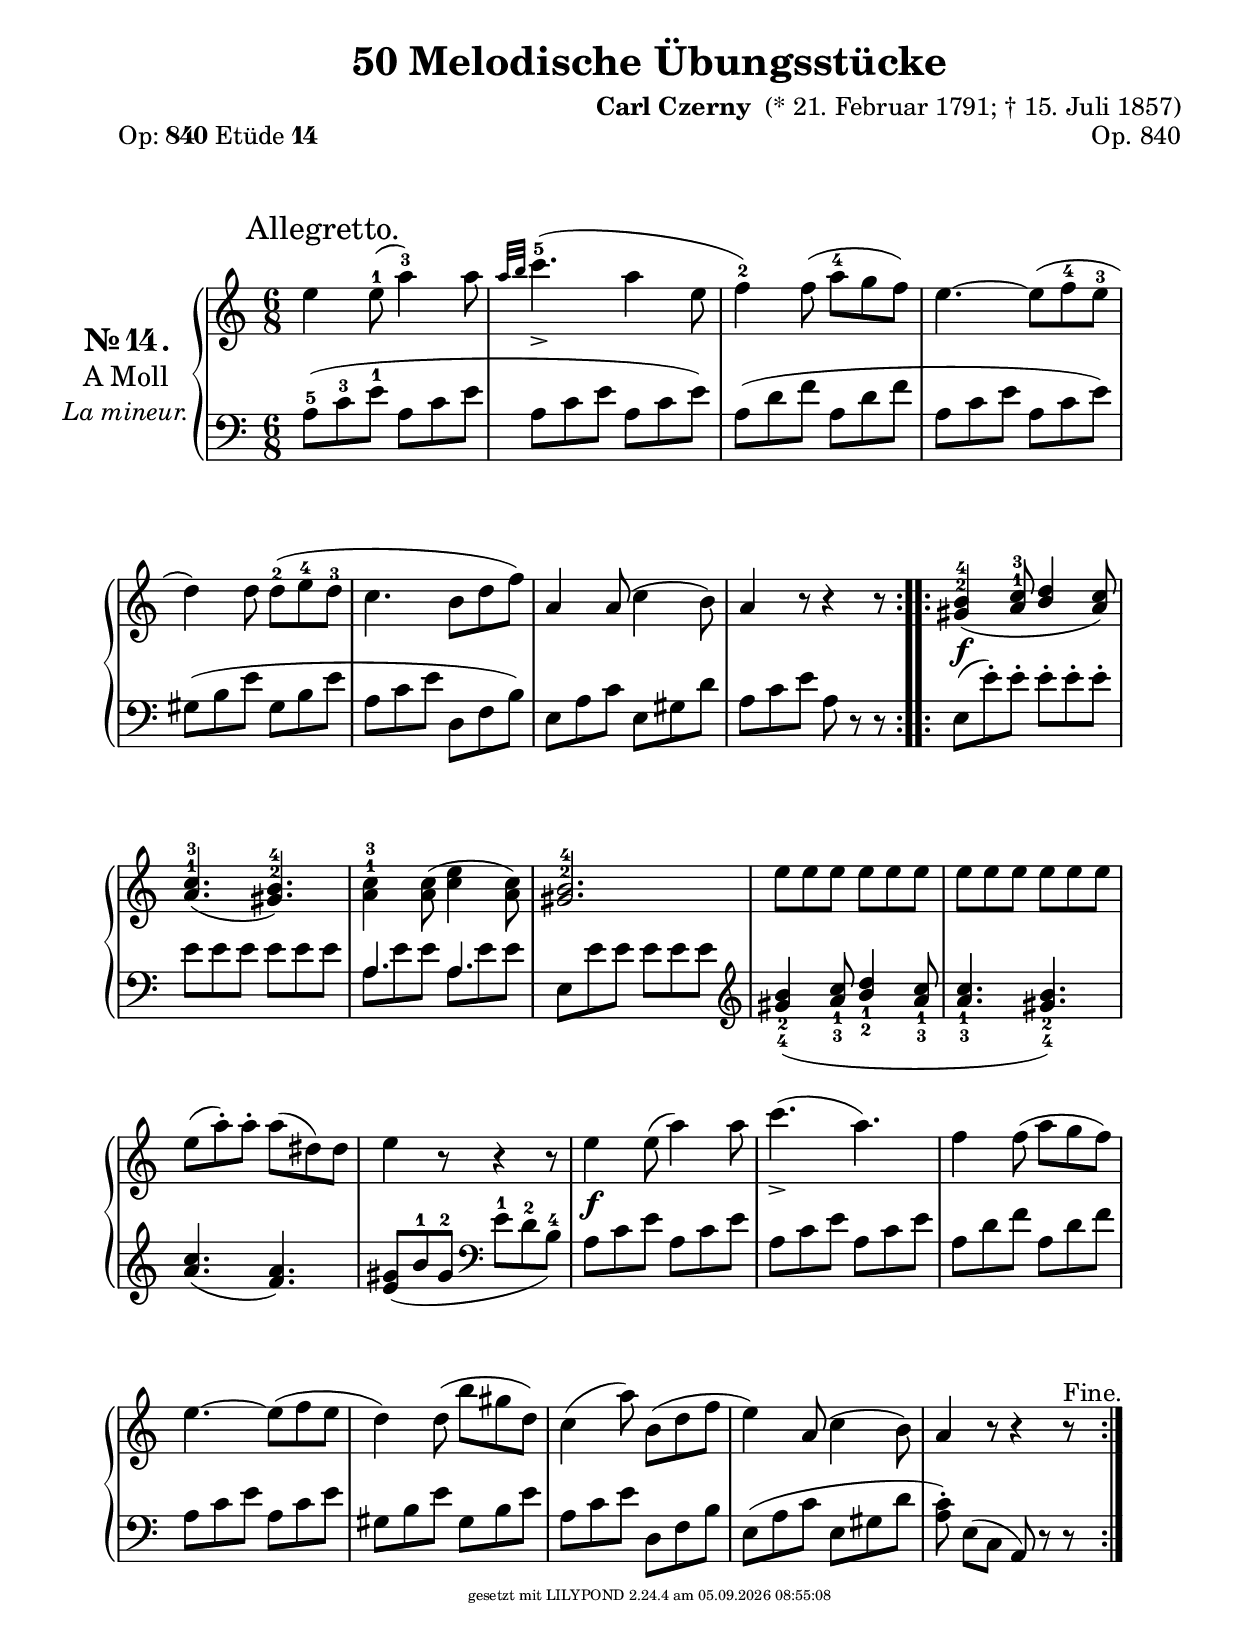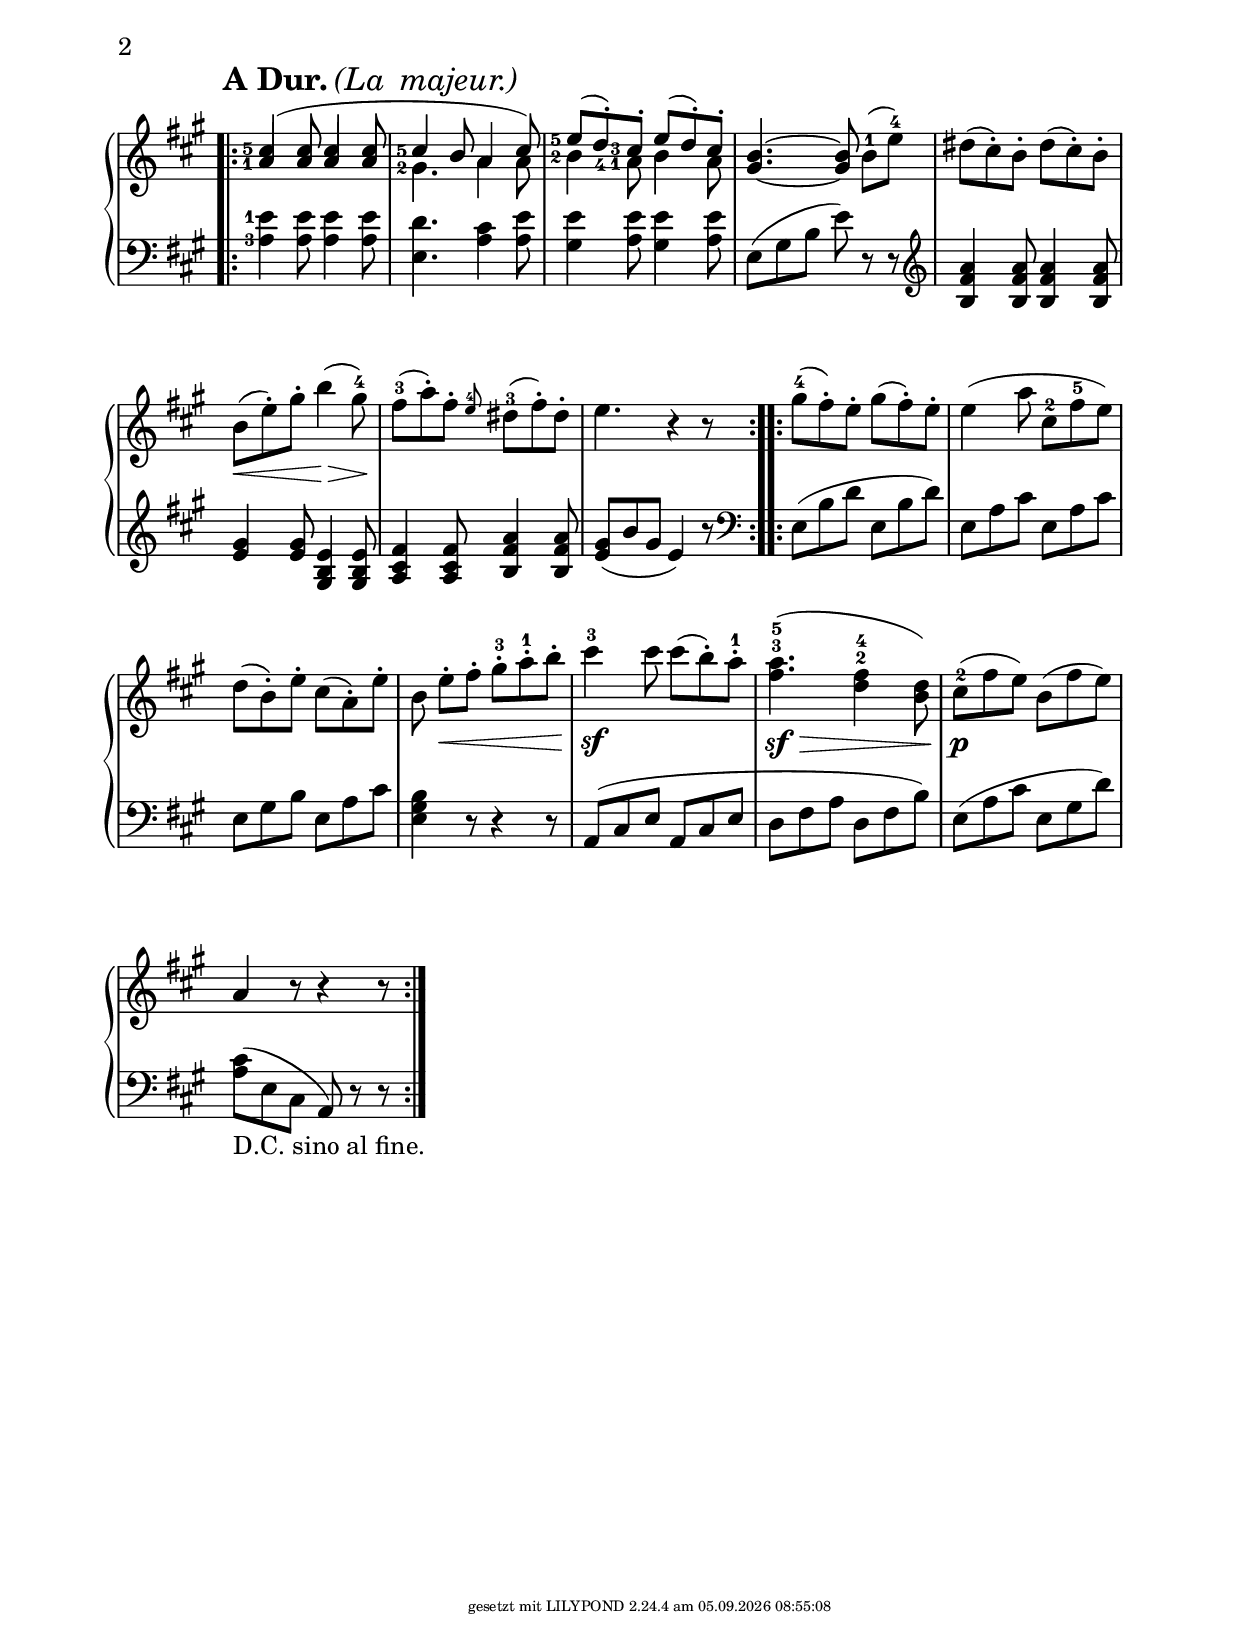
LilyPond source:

\version "2.19.37"

\language "deutsch"

\include "Papier+Layout.ly"
\version "2.19.32"

%% http://lsr.dsi.unimi.it/LSR/Item?id=654
%% http://lsr.di.unimi.it//LSR/Item?id=654
%% see also http://lilypond.org/doc/v2.18/Documentation/notation/short-repeats

%%%%%%%%%%%%%%%%%%%%%%%%%%%%%%%%%%%%%%%%%%%%%%%%%%%%%%%%%%%%%%%%%%%%%%%%%%%%%%%%%%%%%%%%%%
% LSR workaround:

%%%%%%%%%%%%%%%%%%%%%%%%%%%%%%%%%%%%%%%%%%%%%%%%%%%%%%%%%%%%%%%%%%%%%%%%%%%%%%%%%%%%%%%%%%

%% version 2013/05/11
%% for lilypond 2.18 or higher
%% last changes : - \changePitch : a single s as the last event of newnotes parameter
%%                   will give you the ending rests of the pattern (if there), and two s
%%                   also the beginning ones. If pattern ends with a note, a single
%%                   ending s will have no effects.
%%                - Is now \language independant (no more #{ c #})
%%                - new algorithm for make-notes-list, change-pitch
%%                  and has-notes? (shorter and safer)
%%
%%%%%%%%%%%%%%%%%%%%%%%%% some utility functions %%%%%%%%%%%%%%%%%%%%%

#(define (name-of music)
 (ly:music-property music 'name))

#(define (has-notes? music)
"Return true if there is at least one note in `music, false otherwise."
 (or (eq? (name-of music) 'NoteEvent)
     (let ((e (ly:music-property music 'element)))
        (and (ly:music? e)
             (has-notes? e)))
     (let loop ((es (ly:music-property music 'elements)))
        (and (pair? es)
             (or (has-notes? (car es))
                 (loop (cdr es)))))))

%% An EventChord is sometimes used as a wrapper in Lilypond, so we have to check
%% if a chord is a standard chord with notes. We could have used has-notes? but
%% this version is perhaps more efficient.
%% Optional events name like 'RestEvent can be included.
#(define (note-or-chord? music . otherEvent)
"Is music a note or a chord with notes ?"
(let ((name (name-of music)))
 (or (memq name (cons 'NoteEvent otherEvent))
     (and (eq? name 'EventChord)  ; have this chord at least one note ?
          (let loop ((es (ly:music-property music 'elements)))
             (and (pair? es)
                  (or (eq? (name-of (car es)) 'NoteEvent)
                      (loop (cdr es)))))))))

#(define (expand-q-chords music); for q chords : see chord-repetition-init.ly
(expand-repeat-chords! (list 'rhythmic-event) music))

#(define (clean-music mus)
"Try to reduce the number of sequential music"
(let ((name (ly:music-property mus 'name)))
  (cond
    ((eq? name 'SequentialMusic)
       (ly:music-set-property! mus 'elements (fold-right
          (lambda (evt prev-list)
            (if (eq? (name-of evt) 'SequentialMusic)
              (append (ly:music-property (clean-music evt) 'elements) prev-list)
              (cons (clean-music evt) prev-list)))
          '()
          (ly:music-property mus 'elements))))
    ((eq? name 'SimultaneousMusic)
       (ly:music-set-property! mus 'elements
                (map clean-music (ly:music-property mus 'elements))))
    ((memq name (list 'RelativeOctaveMusic 'UnrelativableMusic))
         (ly:music-set-property! mus 'element (clean-music
                  (ly:music-property mus 'element)))))
 mus))

%%%%%%%%%%%%%%%%%%%%%%%%%%%%% changePitch %%%%%%%%%%%%%%%%%%%%%%%%%%%%%%
#(define cPInsertInPattern (gensym))
#(define cPSamePitch (gensym))
#(define cPSamePitchEnd (gensym))
#(define cPPatternEnd (gensym))

#(define (make-notes-list music)
"Make a list with each element will be of one of these types :
  1- a note, a chord, a rest
  2- an integer, indicating the number of notes to skip in pattern ( The user will
     indicate that, by a corresponding number of skips (s or \\skip) in `newnotes 
     parameter of \\changePitch )
  3- a list of musics, to be inserted between 2 notes of pattern, and added with
     the \\insert function, inside `newnotes"
(let ((res '())     ; the list to fill
      (prev #f))
  (define (fill-notes-list evt)
    (let ((tags (ly:music-property evt 'tags))
          (name (name-of evt)))
      (cond
        ((memq cPInsertInPattern tags)             ; a music added by \insert
            (ly:music-set-property! evt 'tags
                          (delq cPInsertInPattern tags))     ; remove the tag
            (if (integer? prev)(set! res (cons prev res)))
            (set! prev (if (pair? prev)(cons evt prev)(list evt))))  ; a list
         ((memq name (list 'SkipEvent 'SkipMusic))
            (if (pair? prev)(set! res (cons prev res))) ; keep the reverse order
            (set! prev (if (integer? prev) (1+ prev) 1)))
       ; ((memq name (list 'EventChord 'NoteEvent 'RestEvent))
         ((note-or-chord? evt 'RestEvent) ; a note, a chord, or a rest
            (if (or (pair? prev)(integer? prev))(set! res (cons prev res)))
            (set! prev evt)
            (set! res (cons evt res)))
         (else
          (let ((elt (ly:music-property evt 'element))
                (elts (ly:music-property evt 'elements)))
            (if (ly:music? elt) (fill-notes-list elt))
            (if (pair? elts)(for-each fill-notes-list elts)))))))
(fill-notes-list music)
(if (or (pair? prev)(integer? prev))(set! res (cons prev res)))
(reverse res)))

%%%%%%%%%%%%  used inside the inner function change-one-note
#(define (copy-duration from to)  ; from and to as EventChord or NoteEvent
(let ((max-dur #f)); in theory, 2 notes in a chord can have a different duration
  (music-map (lambda (x)            ; get main duration from `from
              (let ((dur (ly:music-property x 'duration)))
               (if (and (ly:duration? dur)
                        (or (not max-dur)
                            (ly:duration<? max-dur dur))); take the greater
                 (set! max-dur dur))
                 x))
              from)
  (music-map (lambda (x)            ; set duration to duration of `to
               (if (ly:duration? (ly:music-property x 'duration))
                  (ly:music-set-property! x 'duration max-dur))
               x)
             to)))

#(define (copy-arti from to) ; from and to as EventChord or NoteEvent
(let* ((es-from (ly:music-property from 'elements))
       (es-to (ly:music-property to 'elements))
       (arti-from (if (null? es-from)
                    (ly:music-property from 'articulations)
                    (filter
                      (lambda(x)
                        (not (ly:duration? (ly:music-property x 'duration))))
                      es-from))))
  (if (null? es-to)                       ; NoteEvent
    (ly:music-set-property! to 'articulations
              (append (ly:music-property to 'articulations) arti-from))
    (ly:music-set-property! to 'elements  ; EventChord
              (append es-to arti-from)))
  ; copy also 'tags and 'to-relative-callback
  (ly:music-set-property! to 'tags
    (append (ly:music-property from 'tags)(ly:music-property to 'tags)))
   (if (null? es-to)
      (ly:music-set-property! to 'to-relative-callback
          (ly:music-property from 'to-relative-callback))
      (begin
        (ly:music-set-property! to 'to-relative-callback
            ly:music-sequence::event-chord-relative-callback)
        (ly:music-set-property! (car es-to) 'to-relative-callback
            (ly:music-property from 'to-relative-callback))))
    ))

%% del-arti is called for all notes but the first of a \samePitch section.
#(define (del-arti note-or-chord)
(ly:music-set-property! note-or-chord 'articulations '())
(ly:music-set-property! note-or-chord 'elements
  (filter (lambda(x)
              (and (ly:duration? (ly:music-property x 'duration))
                   (ly:music-set-property! x 'articulations '())))
          (ly:music-property note-or-chord 'elements))) ; can be empty
(music-map  ;; del all caution accidentals
  (lambda(x)(if (eq? (name-of x) 'NoteEvent) (begin
               (ly:music-set-property! x 'force-accidental #f)
               (ly:music-set-property! x 'cautionary #f)))
             x)
  note-or-chord))

#(define (change-pitch pattern newnotes)
"The scheme function of \\changePitch, `pattern and `newnotes as music."
(let ((seq-list '())           ; list of transformed patterns
      (skip-notnote-event? #f) ; #t if a \skip or an \insert is found in newnotes
      (same-pitch-section? #f) ; #t if we are in the 2nd pattern note of a\samePitch section
      ;(dummy-note #{ c4 #})    ; \language dependant -:(
      (dummy-note (make-music 'NoteEvent ; to avoid pbs with pattern without any notes
                              'duration (ly:make-duration 2 0 1) ;
                              'pitch (ly:make-pitch -1 0 0))) ;
      (pattern2 #{ $pattern \tag #cPPatternEnd s4 #}) ; to detect the end of pattern
      (last-notes-list #f))    ; buffer
 (set! seq-list (cdr  ; skip dummy notes
  ;;;;;;;;;;;;;;;;;;;;;;;;;;;;;;;;;;; loop ;;;;;;;;;;;;;;;;;;;;;;;;;;;;;;;;;;;;;;;;;;;;;;;
  (let loop ((notes-list (cons dummy-note (make-notes-list newnotes))); see make-notes-list
             (pat-list (cons dummy-note (circular-list pattern2)))
             (res '())) ; the list to fill
    (if (or (null? notes-list)(null? pat-list)) ; pat-list may be a regular list in the loop
      (reverse res)               ;;;;;; return the list in the right order
      (let ((x (car notes-list))  ;;;;;; go deeper, taking 1st elt of each lists
            (evt (ly:music-deep-copy (car pat-list))))
       (cond
       ;;;;;;;;;;;;;;;;;;;;;;;;;;;;;;;;;;;;;;;;;;;;;
        ((pair? x)                   ; x is a list of musics, added with \insert in newnotes
          (set! skip-notnote-event? #t)      ; for events between 2 pattern notes
          (set! last-notes-list notes-list)  ; for section "else" of this cond statement
          (loop (cdr notes-list) pat-list (append x res))) ; append x to res
        ;;;;;;;;;;;;;;;;;;;;;;;;;;;;;;;;;;;;;;;;;;;;
        ((note-or-chord? evt)         ; evt in pattern is a note or a chord (with notes)
          (set! last-notes-list notes-list)  ; for section "else" later
          (cond
            ((ly:music? x)  ;;;;;; the elt of notes-list is a note or a chord
               (if same-pitch-section? ; x is used several times. Copy arti of x only to the
                 (set! x (del-arti (ly:music-deep-copy x)))) ; 1st note of \samePitch section
               (copy-duration evt x)  ; evt = from, x = to
               (copy-arti evt x)
               (let ((tags (ly:music-property x 'tags)))
                 (cond               ; are we in a \samePitch section ?
                   ((memq cPSamePitch tags)    ; yes, first,remove the tag
                      (ly:music-set-property! x 'tags (delq cPSamePitch tags))
                      (set! same-pitch-section? #t)) ; then set the flag
                   ((memq cPSamePitchEnd tags) ; last note of \samePitch
                      (ly:music-set-property! x 'tags (delq cPSamePitchEnd tags))
                      (set! same-pitch-section? #f))))      ; unset the flag
               (set! skip-notnote-event? #f); stop deletion of not-notes event.
               (if same-pitch-section?
                   (loop notes-list (cdr pat-list)(cons x res))
                   (loop (cdr notes-list)(cdr pat-list)(cons x res)))) ; next new note
            ((integer? x)   ;;;;;; user want to skip over the current evt note. We also
               (set! skip-notnote-event? x) ; don't add any events bis next pattern note
               ;; (format #t "x : ~a\n" x)  ; for testing
               (cond ((= x 1)                                      ; only one s
                        (loop (cdr notes-list)(cdr pat-list) res)) ; next notes-list elt
                     (else                                         ; several successive s
                        (set-car! notes-list (1- x))               ; for the next loop
                        (loop notes-list (cdr pat-list) res))))))  ; the next evt only
        ;;;;;;;;;;;;;;;;;;;;;;;;;;;;;;;;;;;;;;;;;;;;
        ((or (ly:music-property evt 'duration #f)  ; current evt in pattern is not a note
             (not (has-notes? evt)))
           (cond ((memq cPPatternEnd (ly:music-property evt 'tags)) ; last evt of pattern
                    (let ((x (car notes-list)))
                      (if (and (integer? x)
                                (or (null? (cdr notes-list))        ; last elt ?
                                    (and (null? (cddr notes-list))  ; 2nd to last and last is
                                         (pair? (car (cdr notes-list)))))) ; a \insert section
                        (cond
                           ((= x 1)
                              (set! skip-notnote-event? x)
                              (loop (cdr notes-list) (cdr pat-list) res))
                           (else
                              (set-car! notes-list (1- x))
                              (loop notes-list (cdr pat-list) res))))
                        (loop notes-list (cdr pat-list) res))) ;; ignores evt
                  (skip-notnote-event? (loop notes-list (cdr pat-list) res))
                  (else (loop notes-list (cdr pat-list)(cons evt res)))))
        ;;;;;;;;;;;;;;;;;;;;;;;;;;;;;;;;;;;;;;;;;;;;
        (else
          (let ((e (ly:music-property evt 'element))
                (es (ly:music-property evt 'elements))
                (empty? #f)) ; don't add to res if #t
           (if (ly:music? e)
             (let ((new-e (loop notes-list (list e) '())))
               (ly:music-set-property! evt 'element
                 (case (length new-e)
                   ((0) (set! empty? #t)
                        new-e)
                   ((1)(car new-e))
                   (else (make-sequential-music new-e))))))
           (if (pair? es)
             (let ((new-es (loop notes-list es '())))
               (ly:music-set-property! evt 'elements new-es)
               (set! empty? (and empty? (null! new-es))))) ; #t if both empty

           (let ((next-new-notes (if (or same-pitch-section?
                                         (and (integer? skip-notnote-event?)
                                              (> skip-notnote-event? 1)))
                                    last-notes-list
                                    (cdr last-notes-list))))
              (if empty? (loop next-new-notes (cdr pat-list) res)
                         (loop next-new-notes (cdr pat-list) (cons evt res))))))))))))
  ;;;;;;;;;;;;;;;;;;;;;;;;;;;;;;;;;; end loop ;;;;;;;;;;;;;;;;;;;;;;;;;;;;;;;;;;;;;;;;
 (let ((relativize (lambda(m)
        (let* ((clean-newnotes (clean-music newnotes))
               (name (name-of clean-newnotes)))
            (if (memq name (list 'RelativeOctaveMusic 'UnrelativableMusic))
               (make-music name 'element m)
               m)))))
     (case (length seq-list)
        ((0) (make-music 'Music 'void #t))
        ((1) (relativize (car seq-list)))
        (else (relativize (clean-music (make-sequential-music seq-list))))))))

changePitch = #(define-music-function (pattern newnotes)
                                                          (ly:music? ly:music?)
"Change each notes in `pattern by the notes (or rests) given in `newnotes.
If count of events doesn't match, pattern is duplicated repeatedly or truncate."
(let* ((expand-q (lambda (music) (expand-repeat-chords!
			    (cons 'rhythmic-event (ly:parser-lookup '$chord-repeat-events))
			    music)))
       (pattern (expand-q pattern))
       (newnotes (expand-q newnotes)))
 (change-pitch pattern newnotes)))

%%%%%%%%%%%%%%%%%%%%%%%%%%%%%%%%%%%%%%%%%%%%%%%%%%%%%%%%%%%%%%%%%%%%%%%%%%%%%%%%
%% enhancement functions, working with \changePitch pattern newnotes

samePitch = #(define-music-function (music) (ly:music?)
"Inside the `pattern parameter of the \\changePitch function, all notes grouped 
by this function will have the same pitch, according to the current note of
`newnotes parameter of \\changePitch."
(let((not-first? #f)
     (last-note #f))
  (map-some-music
    (lambda (x)
      (cond
        ((note-or-chord? x)
           (if not-first?     ; set all pitches to the pitch of the first note
             (ly:music-set-property! x 'to-relative-callback
                (lambda (x p)                    ; set pitch to the prev value
                    (ly:prob-set-property! x 'pitch p)
                    p))
             (set! not-first? x)) ; do nothing for first note
           (ly:music-set-property! x 'tags (cons
                   cPSamePitch  ; add tag cPSamePitch to x
                   (ly:music-property x 'tags)))
           (set! last-note x)   ; save the note x
           x)
        (else #f)))
    music)
  (if last-note              ; the last saved EventChord
     (ly:music-set-property! last-note 'tags (cons
           cPSamePitchEnd    ; add cPSamePitchEnd tag, delete cPSamePitch tag
           (delq cPSamePitch (ly:music-property last-note 'tags)))))
  music))

%% this function should be no more needed, as copy-arti should avoid pbs
%% in relative mode and \samePitch
absolute = #(define-music-function (music) (ly:music?)
"Make `music unrelativable. To use inside a \\samePitch function in relative
mode."
(make-music 'UnrelativableMusic 'element music))

insert = #(define-music-function (music) (ly:music?)
"Using this function inside the `newnotes parameter of the \\changePitch
function, allow you to insert and remplace by `music, all music between one note
and his following, in the `pattern parameter of \\changePitch, ."
#{ \tag #cPInsertInPattern $music #})

%%%%%%%
#(define (n-copy n music)
(cond
  ((> n 1)(make-sequential-music
            (map (lambda (x)(ly:music-deep-copy music))
                 (make-list n))))
  ((= n 1) music)
  (else (make-music 'Music 'void #t))))

nCopy = #(define-music-function (n music)(integer? ly:music?)
(n-copy n music))

%% same effect as { \repeat unfold n s } but \nSkip works inside the `newnotes
%% parameter of \changePitch.
nSkip = #(define-music-function (n)(integer?)
"Return \\skip \\skip \\skip ... n times."
#{ \nCopy #n s #})
%%%%%%%%%%%%%%%%%%%%%%%%%%%%%%%%%%%%%%%%%%%%%%%%%%%%%%%%%%%%%%%%%%%%%%%%%%%%%%%%
%% shortcuts
% default values for patI and patII, if the user do not define
% them, before using \cPI and \cPII
% patI ={ c8. c16 }      % not \language independant
patI = #(make-music 'SequentialMusic 'elements (list
          (make-music 'NoteEvent 'duration (ly:make-duration 3 1 1)
                                 'pitch (ly:make-pitch -1 0 0))
          (make-music 'NoteEvent 'duration (ly:make-duration 4 0 1)
                                 'pitch (ly:make-pitch -1 0 0))))
% patII = { c4. c8 }
patII = #(make-music 'SequentialMusic 'elements (list
          (make-music 'NoteEvent 'duration (ly:make-duration 2 1 1)
                                 'pitch (ly:make-pitch -1 0 0))
          (make-music 'NoteEvent 'duration (ly:make-duration 3 0 1)
                                 'pitch (ly:make-pitch -1 0 0))))


cPI = #(define-music-function (newnotes) (ly:music?)
#{ \changePitch \patI $newnotes #})

cPII = #(define-music-function (newnotes) (ly:music?)
#{ \changePitch \patII $newnotes #})

#(define cP changePitch)

\paper {
}
exercise ="14"

\header {
  composer            =       \markup { \bold "Carl Czerny" " (* 21. Februar 1791; † 15. Juli 1857)" }
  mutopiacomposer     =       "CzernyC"

  title               =       "50 Melodische Übungsstücke" %"50 Melodische Übungsstücke"
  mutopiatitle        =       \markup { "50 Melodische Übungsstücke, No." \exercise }

  opus                =       "Op. 840"
  piece               =       \markup { "Op:" \number \tiny 840 "Etüde" \number \tiny \exercise }
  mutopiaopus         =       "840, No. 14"

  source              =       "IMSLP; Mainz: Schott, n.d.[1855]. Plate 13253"
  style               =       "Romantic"
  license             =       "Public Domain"
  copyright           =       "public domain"
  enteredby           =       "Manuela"
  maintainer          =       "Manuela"
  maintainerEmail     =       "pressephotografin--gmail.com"
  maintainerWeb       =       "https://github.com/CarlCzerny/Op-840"
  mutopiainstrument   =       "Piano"
}

myPatternI = {
  c8 ( c-. ) c-.
}


RH= \relative c'' {
  \time 6/8
  \key c \major
  \set Staff.explicitKeySignatureVisibility = #end-of-line-invisible
  \set Timing.beamExceptions = #'()
  \set Timing.baseMoment = #(ly:make-moment 1/8)
  \set Staff.beatStructure = #'(3 3 )  %% abhängig vom Takt
  \set fingeringOrientations = #'(up)     %% für Akkorde!
  \override Fingering.direction = #UP      %% für Einzelnoten!
  \override Fingering.padding = #0.4
  \override Fingering.staff-padding = #'()
  \override Fingering.avoid-slur = #'inside
  \override Slur.direction = #UP
  \mark \markup "Allegretto."
  e4 e8-1 ( a4-3 ) a8
  \grace { a32 h } c4.-5_> ( a4  e8
  f4-2 ) f8 ( a-4 g f )
  e4.~ e8 ( f-4 e-3
  d4 ) d8 d-2 ( e-4 d-3
  c4. h8 d f )
  a,4 a8 ( c4 h8 )
  a4 r8 r4 r8
  \bar ":..:"
  \stemUp
  < gis-2 h-4 >4_( \f < a-1 c-3 >8 < h d >4 < a c >8 )
  < a-1 c-3 >4._( < gis-2 h-4 > )
  \stemNeutral
  < a-1 c-3 >4 q8 ( < c e >4 <a c >8 )
  < gis-2 h-4 >2.
  e'8 e e e e e
  e e e e e e
  e ( a-. ) a-. a ( dis, ) dis
  e4 r8 r4 r8
  e4 \f e8 ( a4 ) a8
  c4._> ( a )
  f4 f8 ( a g f )
  e4.~ e8 ( f e
  d4 ) d8 ( h' gis d )
  c4 ( a'8 ) h, ( d f
  e4 ) a,8 ( c4 h8 )
  a4 r8 r4 r8^\markup "Fine."
  \bar ":..:"
  \key a \major
  \mark \markup { \bold "A Dur." \italic "(La" \italic " majeur.)" }
  \set Staff.fingeringOrientations = #'(left) %% für Akkorde!
  <<
    {
      \override Fingering.direction = #DOWN      %% für Einzelnoten!
      \override Fingering.padding = #0.6
      \override Fingering.staff-padding = #'()

      <cis-5>4 ( cis8 cis4 cis8
      <cis-5>4 h8 a4 cis8 )
      <e-5>8 ( d-4-. ) <cis-3>-. e ( d-. ) cis-.
    }
    \\
    {
      \stemUp
      <a-1>4 \once \omit Flag a8 a4 \once \omit Flag a8
      \stemDown
      <gis-2>4. a4 a8
      <h-2>4 <a-1>8 h4 a8
    }
  >>
  \override Fingering.direction = #UP      %% für Einzelnoten!
  < gis~ h~>4. q8\noBeam h-1 ( e-4 )
  \changePitch \myPatternI {
    dis cis h dis  cis h
  }
  h\< ( e-. ) gis-. h4\> ( gis8-4\! )
  fis-3 ( a-. ) fis-. \grace e-4 dis-3 ( fis-. ) dis-.
  e4. r4 r8 \bar ":..:"
  \changePitch \myPatternI { gis-4 fis e gis fis e }
  e4 ( a8 cis,-2 fis-5 e )
  \changePitch \myPatternI { d h e cis a e' }
  h\noBeam e-.\< fis-. gis-3-. a-1-. h-.
  cis4-3\sf cis8 \changePitch \myPatternI { cis h a-1 }
  < fis-3 a-5 >4.\sf\> ( < d-2 fis-4>4 < h d>8 )
  cis-2\p ( fis e ) h ( fis' e ) a,4 r8 r4 r8
  \bar ":..:"
}

LH = \relative c' {
  \clef bass
  \set Staff.explicitKeySignatureVisibility = #end-of-line-invisible
  \set fingeringOrientations = #'(down) %% für Akkorde!
  \override Fingering.direction = #UP  %% für Einzelnoten!
  \override Fingering.padding = #0.4
  \override Fingering.staff-padding = #'()
  \override Fingering.avoid-slur = #'inside
  %\override Slur.direction = #UP
  \set Timing.beamExceptions = #'()
  \set Timing.baseMoment = #(ly:make-moment 1/8)
  \set Staff.beatStructure = #'(3 3 )  %% abhängig vom Takt
  a8-5 ( c-3 e-1 a, c e a, c e a, c e )
  a, ( d f a, d f a, c e a, c e )
  gis, ( h e gis, h e a, c e d, f h )
  e, a c e, gis d'
  a c e a, r r
  e ( e'-. ) e-. e-. e-. e-.
  e e e e e e
  <<
    {
      \voiceOne
      \mergeDifferentlyHeadedOn
      \mergeDifferentlyDottedOn
      a,4. a
    } \\ \relative c' {
      \voiceTwo
      a8 e' e a, e' e
    }
  >>
  \stemDown
  e e' e e e e
  \clef treble
  \stemUp
  < gis-4 h-2 >4_( < a-3 c-1 >8 < h-2 d-1 >4 < a-3 c-1 >8
  < a-3 c-1 >4. < gis-4 h-2 > )
  < a c >_( < f a > )
  < e gis>8_( h'-1 gis-2
  \stemNeutral
  \clef bass e-1 d-2 h-4 )
  \clef bass
  a c e a, c e a, c e a, c e a, d f a, d f
  a, c e a, c e gis, h e gis, h e
  a, c e d, f h
  e, ( a c e, gis d'
  < a c >-.\noBeam ) e ( c a ) r r
  \key a \major
  \set fingeringOrientations = #'(left) %% für Akkorde!
  < a'-3 e'-1>4 q8 q4 q8
  < e d' >4. < a cis >4 < a e' >8
  < gis e' >4 < a e'>8 < gis e'>4 < a e'>8
  e ( gis h e ) r r
  \clef treble
  < h fis' a >4 q8 q4 q8
  < e gis >4 q8 < gis, h e >4 q8
  < a cis fis>4 q8 < h fis' a>4 q8
  < e gis >( h' gis e4 ) r8
  \clef bass
  e, ( h' d e, h' d )
  e, a cis e, a cis
  e, gis h e, a cis
  < e, gis h >4 r8 r4 r8
  a, ( cis e a, cis e d fis a d, fis h )
  e, ( a cis e, gis d' )
  < a cis >_\markup "D.C. sino al fine." ( e cis a ) r
  r
}

\score
{
  \new PianoStaff \with {
    instrumentName = \markup {
      \center-column {
        \line {
          \bold \huge { "№" }
          \number { \exercise "." }
        }
        \line \large { A Moll }
        \italic \line { La mineur. }
      }
    }
    shortInstrumentName = ""
  }
  <<
    \new Staff="Discant"
    \RH
    \new Staff="Bass" \LH
  >>
  \layout {

  }
  \midi { }
}
